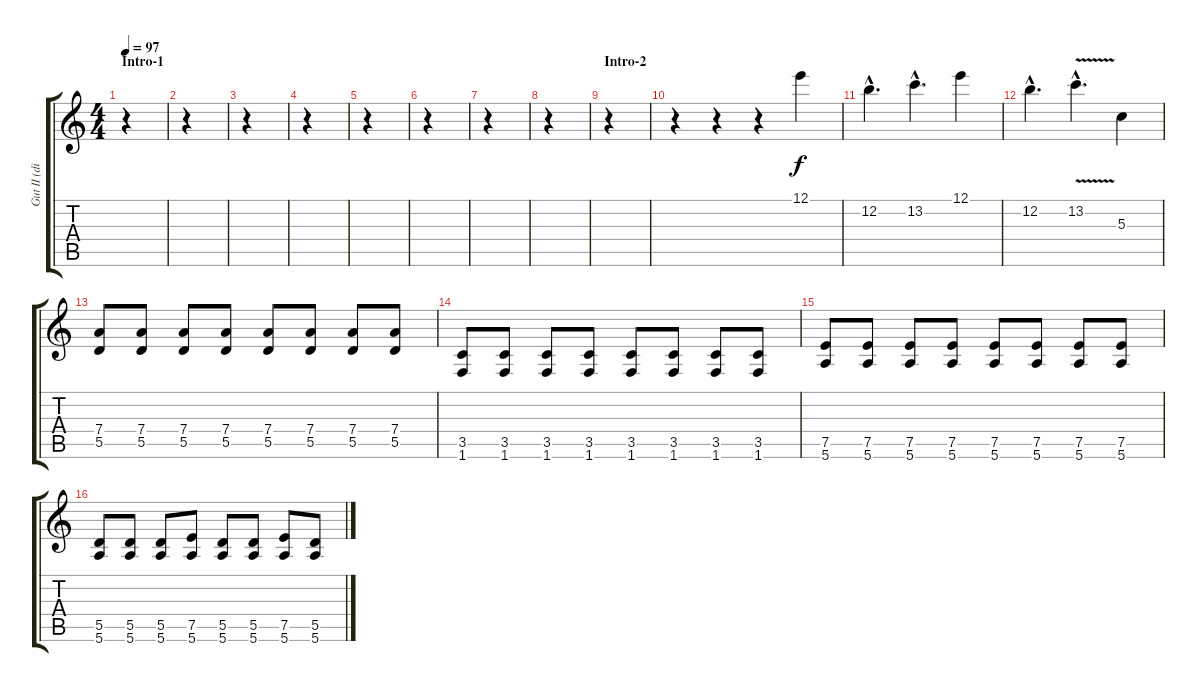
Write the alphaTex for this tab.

\track ("Gut II (dist)" "Gut II (di") {instrument distortionguitar}
\staff {score tabs}
\tuning (E4 B3 G3 D3 A2 E2) {hide}
\ts (4 4)
\section ("" "Intro-1")
\tempo 97
\clef g2
\ks c
r.4{dy f instrument distortionguitar} |
r.4 |
r.4 |
r.4 |
r.4 |
r.4 |
r.4 |
r.4 |
\section ("" "Intro-2")
r.4 |
r.4 r.4 r.4 12.1.4 |
12.2{hac}.4{d} 13.2{hac}.4{d} 12.1.4 |
12.2{hac}.4{d} 13.2{v hac}.4{d} 5.3.4 |
(7.4 5.5).8 (7.4 5.5).8 (7.4 5.5).8 (7.4 5.5).8 (7.4 5.5).8 (7.4 5.5).8 (7.4 5.5).8 (7.4 5.5).8 |
(3.5 1.6).8 (3.5 1.6).8 (3.5 1.6).8 (3.5 1.6).8 (3.5 1.6).8 (3.5 1.6).8 (3.5 1.6).8 (3.5 1.6).8 |
(7.5 5.6).8 (7.5 5.6).8 (7.5 5.6).8 (7.5 5.6).8 (7.5 5.6).8 (7.5 5.6).8 (7.5 5.6).8 (7.5 5.6).8 |
(5.5 5.6).8 (5.5 5.6).8 (5.5 5.6).8 (7.5 5.6).8 (5.5 5.6).8 (5.5 5.6).8 (7.5 5.6).8 (5.5 5.6).8
